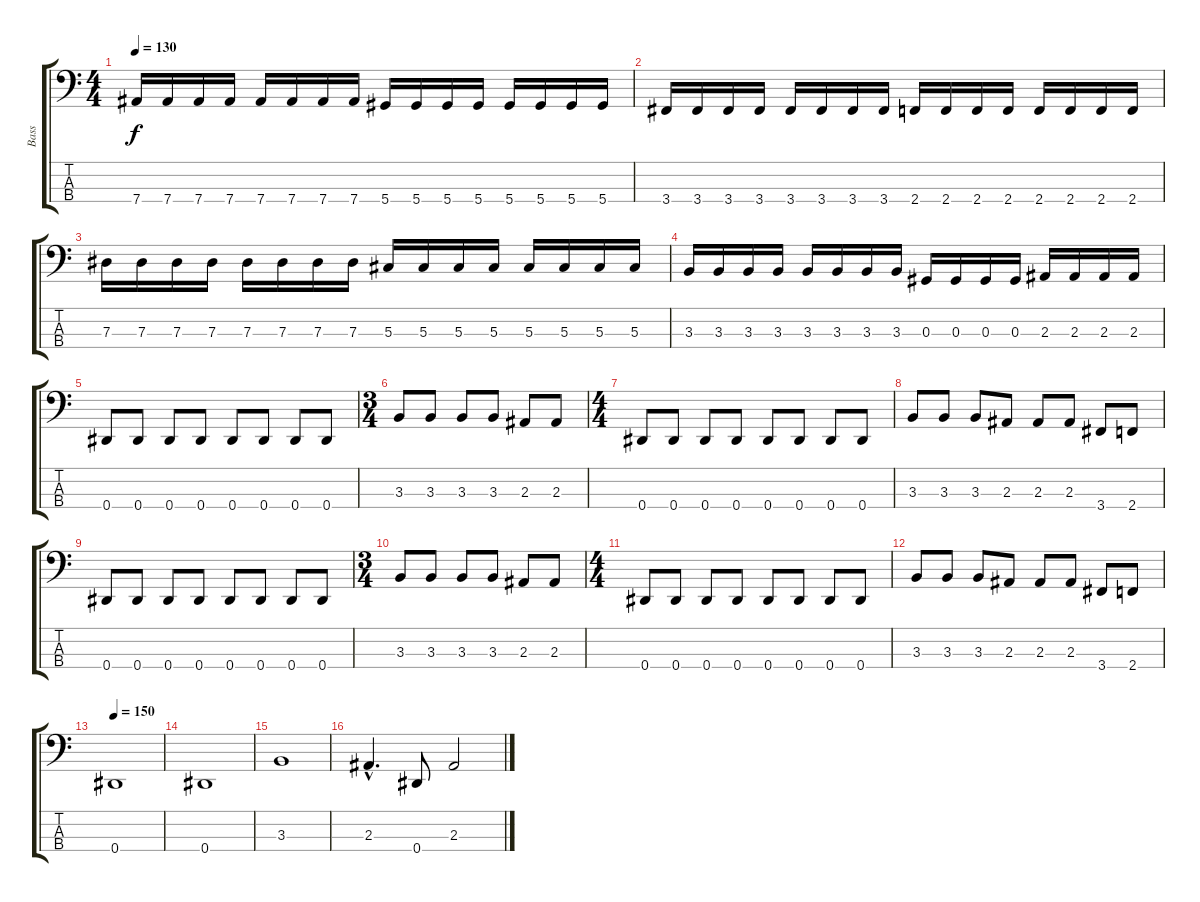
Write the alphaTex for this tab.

\track ("Bass" "Bass") {instrument electricbassfinger}
\staff {score tabs}
\tuning (Gb2 Db2 Ab1 Eb1) {hide}
\ts (4 4)
\tempo 130
\clef f4
\ks c
7.4.16{dy f} 7.4.16 7.4.16 7.4.16 7.4.16 7.4.16 7.4.16 7.4.16 5.4.16 5.4.16 5.4.16 5.4.16 5.4.16 5.4.16 5.4.16 5.4.16 |
3.4.16 3.4.16 3.4.16 3.4.16 3.4.16 3.4.16 3.4.16 3.4.16 2.4.16 2.4.16 2.4.16 2.4.16 2.4.16 2.4.16 2.4.16 2.4.16 |
7.3.16 7.3.16 7.3.16 7.3.16 7.3.16 7.3.16 7.3.16 7.3.16 5.3.16 5.3.16 5.3.16 5.3.16 5.3.16 5.3.16 5.3.16 5.3.16 |
3.3.16 3.3.16 3.3.16 3.3.16 3.3.16 3.3.16 3.3.16 3.3.16 0.3.16 0.3.16 0.3.16 0.3.16 2.3.16 2.3.16 2.3.16 2.3.16 |
0.4.8 0.4.8 0.4.8 0.4.8 0.4.8 0.4.8 0.4.8 0.4.8 |
\ts (3 4)
3.3.8 3.3.8 3.3.8 3.3.8 2.3.8 2.3.8 |
\ts (4 4)
0.4.8 0.4.8 0.4.8 0.4.8 0.4.8 0.4.8 0.4.8 0.4.8 |
3.3.8 3.3.8 3.3.8 2.3.8 2.3.8 2.3.8 3.4.8 2.4.8 |
0.4.8 0.4.8 0.4.8 0.4.8 0.4.8 0.4.8 0.4.8 0.4.8 |
\ts (3 4)
3.3.8 3.3.8 3.3.8 3.3.8 2.3.8 2.3.8 |
\ts (4 4)
0.4.8 0.4.8 0.4.8 0.4.8 0.4.8 0.4.8 0.4.8 0.4.8 |
3.3.8 3.3.8 3.3.8 2.3.8 2.3.8 2.3.8 3.4.8 2.4.8 |
\tempo 150
0.4.1 |
0.4.1 |
3.3.1 |
2.3{hac}.4{d} 0.4.8 2.3.2
